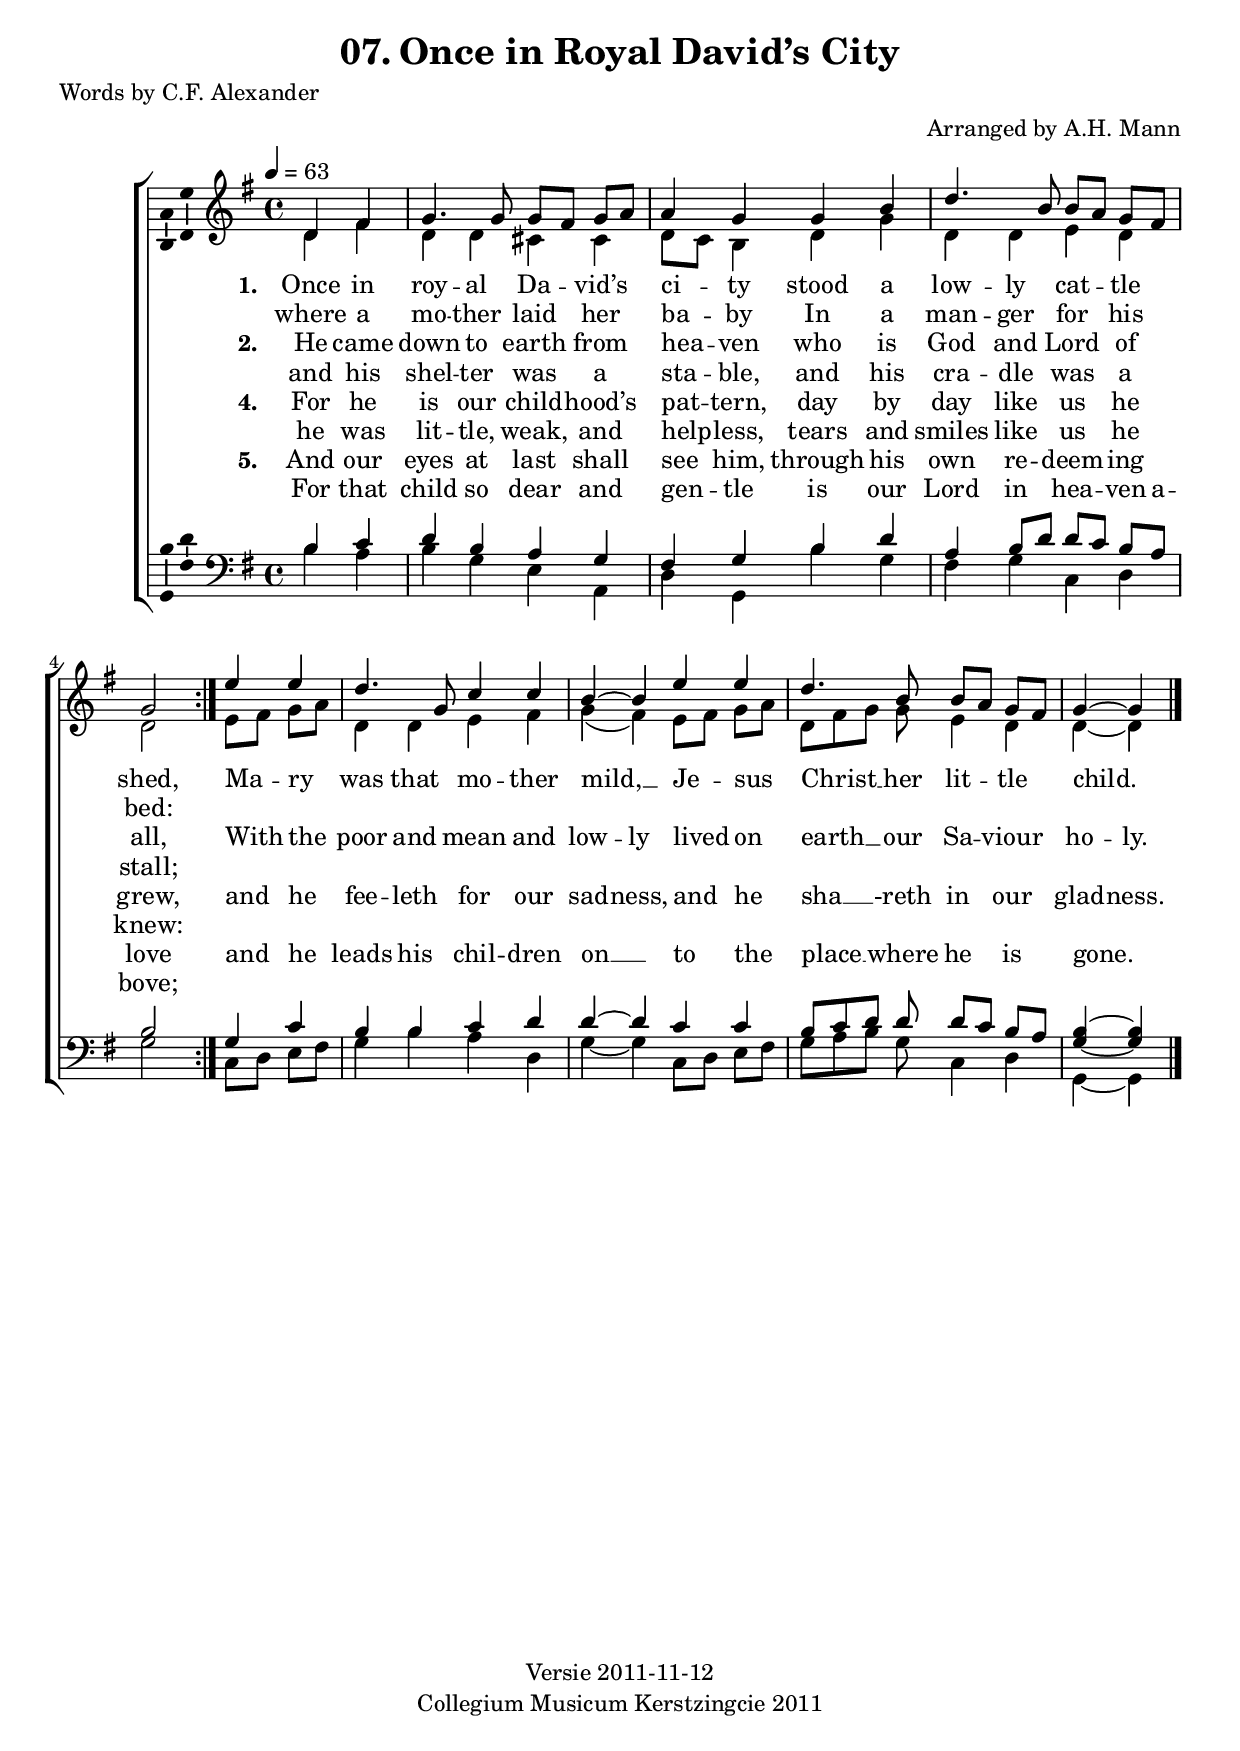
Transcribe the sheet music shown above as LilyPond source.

% vim: set fileformat=dos:
\version "2.12.3"

% vim: set fileformat=dos:
\version "2.12.3"

soprano = \relative d' {
  \autoBeamOff
  \clef "treble" 
  \key g \major 
  \time 4/4 
  \tempo 4=63 
  \bar "|:"
  \partial 2 \repeat volta 2 {
    d4 fis4 | % 1 
    g4. g8 g8[ fis8] g8[ a8] | % 2
    a4 g4 g4 b4 | % 3
    d4. b8 b8[ a8] g8[ fis8] | % 4
    g2 
  }
  e'4 e4 | % 6
  d4. g,8 c4 c4 | % 7
  b4 ~ b4 e4 e4 | % 8
  d4. b8 b8[ a8] g8[ fis8] | % 9
  g4 ~ g4 \bar "|."
}

alto = \relative d' {
  \autoBeamOff
  \clef "treble" 
  \key g \major 
  \time 4/4 
  \partial 2 \repeat volta 2 {
    \tempo 4=63 d4 fis4 | % 1
    d4 d4 cis4 cis4 | % 2
    d8 [ c8 ] b4 d4 g4 | % 3
    d4 d4 e4 d4 | % 4
    d2 
  }
  e8[ fis8] g8[ a8] | % 6
  d,4 d4 e4 fis4 | % 7
  g4( fis4) e8[ fis8] g8[ a8] | % 8
  % If melisma is created by manual beams rather than a slur, 
  % the lyric is placed under the first note only.
  \once \override Slur #'transparent = ##t
  d,8[( fis8 g8]) g8 e4 d4 | % 9
  d4 ~ d4 \bar "|."
}

tenor = \relative b {
  \autoBeamOff
  \clef "bass" \key g \major \time 4/4 \partial 2 \repeat volta 2 {
    b4 c4 | % 1
    d4 b4 a4 g4 | % 2
    fis4 g4 b4 d4 | % 3
    a4 b8[ d8] d8[ c8] b8[ a8] | % 4
    b2 
  }
  g4 c4 | % 6
  b4 b4 c4 d4 | % 7
  d4 ~ d4 c4 c4 | % 8
  b8[ c8 d8] d8 d8[ c8] b8[ a8] | % 9
  \tieNeutral
  <g b>4 ~ <g b>4 \bar "|."
}

bass = \relative b {
  \autoBeamOff
  \clef "bass" 
  \key g \major 
  \time 4/4 
  \partial 2 \repeat volta 2 {
    b4 a4 | % 1
    b4 g4 e4 a,4 | % 2
    d4 g,4 b'4 g4 | % 3
    fis4 g4 c,4 d4 | % 4
    g2 
  }
  c,8[ d8] e8[ fis8] | % 6
  g4 b4 a4 d,4 | % 7
  g4 ~ g4 c,8[ d8] e8[ fis8] | % 8
  g8[ a8 b8] g8 c,4 d4 | % 9
  g,4 ~ g4 \bar "|."
}

verseOne = \lyricmode {
  \set stanza = #"1. "
  Once in roy -- al Da -- vid’s ci -- ty 
  stood a low -- ly cat -- tle shed, 
  Ma -- ry was that mo -- ther mild, __
  Je -- sus Christ __ her lit -- tle child.
}

verseOneRepeat = \lyricmode {
  where a mo -- ther laid her ba -- by 
  In a man -- ger for his bed: 
}

verseTwo = \lyricmode {
  \set stanza = #"2. "
  He  came down to earth from hea -- ven
  who is God and Lord of all,
  With the poor and mean and 
    \set ignoreMelismata = ##t 
      low -- ly
    \unset ignoreMelismata
  lived on earth __ our Sa -- viour 
    \set ignoreMelismata = ##t 
      ho -- ly.
    \unset ignoreMelismata
}

verseTwoRepeat = \lyricmode {
  and his shel -- ter was a sta -- ble,
  and his cra -- dle was a stall;
}

verseFour = \lyricmode {
  \set stanza = #"4. "
  For he is our child -- hood’s pat -- tern,
  day by day like us he grew,
  and he fee -- leth for our 
    \set ignoreMelismata = ##t 
      sad -- ness,
    \unset ignoreMelismata
  and he sha __ -reth in our 
    \set ignoreMelismata = ##t 
      glad -- ness.
    \unset ignoreMelismata
}

verseFourRepeat = \lyricmode {
  he was lit -- tle, weak, and help -- less,
  tears and smiles like us he knew:
}

verseFive = \lyricmode {
  \set stanza = #"5. "
  And our eyes at last shall see him,
  through his own re -- deem -- ing love
  and he leads his chil -- dren on __
  to the place __ where he is gone.
}

verseFiveRepeat = \lyricmode {
  For that child so dear and gen -- tle
  is our Lord in 
  \set associatedVoice = "vSoprano"
  hea -- 
  % The 'a --' of above should be associated with the soprano
  \set ignoreMelismata = ##t 
    ven 
    a -- 
  \set associatedVoice = "vAlto"
    bove;
  \unset ignoreMelismata
}


nummer = "07."

\header {
  title = \markup {\nummer "Once in Royal David’s City"}
  poet = "Words by C.F. Alexander"
  arranger = "Arranged by A.H. Mann"
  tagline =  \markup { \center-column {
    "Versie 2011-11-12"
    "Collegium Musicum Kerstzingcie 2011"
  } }
}

\score {
  \new ChoirStaff <<
    \new Staff = "upper" <<
      \clef "treble"
      \new Voice = "vSoprano" { 
        \override Ambitus #'X-offset = #2.0
        \voiceOne \soprano 
      }
      \new Voice = "vAlto" { \voiceTwo \alto }
    >>

    \new Lyrics \lyricsto "vAlto" \verseOne
    \new Lyrics \lyricsto "vAlto" \verseOneRepeat
    \new Lyrics \lyricsto "vAlto" \verseTwo
    \new Lyrics \lyricsto "vAlto" \verseTwoRepeat
    \new Lyrics \lyricsto "vAlto" \verseFour
    \new Lyrics \lyricsto "vAlto" \verseFourRepeat
    \new Lyrics \lyricsto "vAlto" \verseFive
    \new Lyrics \lyricsto "vAlto" \verseFiveRepeat

    \new Staff = "lower" <<
      \clef "bass"
      \new Voice = "vTenor" { 
        \override Ambitus #'X-offset = #2.0
        \voiceOne \tenor 
      }
      \new Voice = "vBass" { \voiceTwo \bass }
    >>
  >>
  \layout { 
    % We can haz ambitus to display pitch range?
    \context { \Voice 
      \consists "Ambitus_engraver"
    }
    % Space-saving tweaks
    \context { \Staff
      \override VerticalAxisGroup #'minimum-Y-extent = #'(-1 . 1)
    }
    \context { \Lyrics
      \override VerticalAxisGroup #'Y-extent = #'(-0.1 . 0.1)
    }
    \context { \Lyrics
      \override VerticalAxisGroup #'minimum-Y-extent = #'(0 . 0)
    }
  }
}
